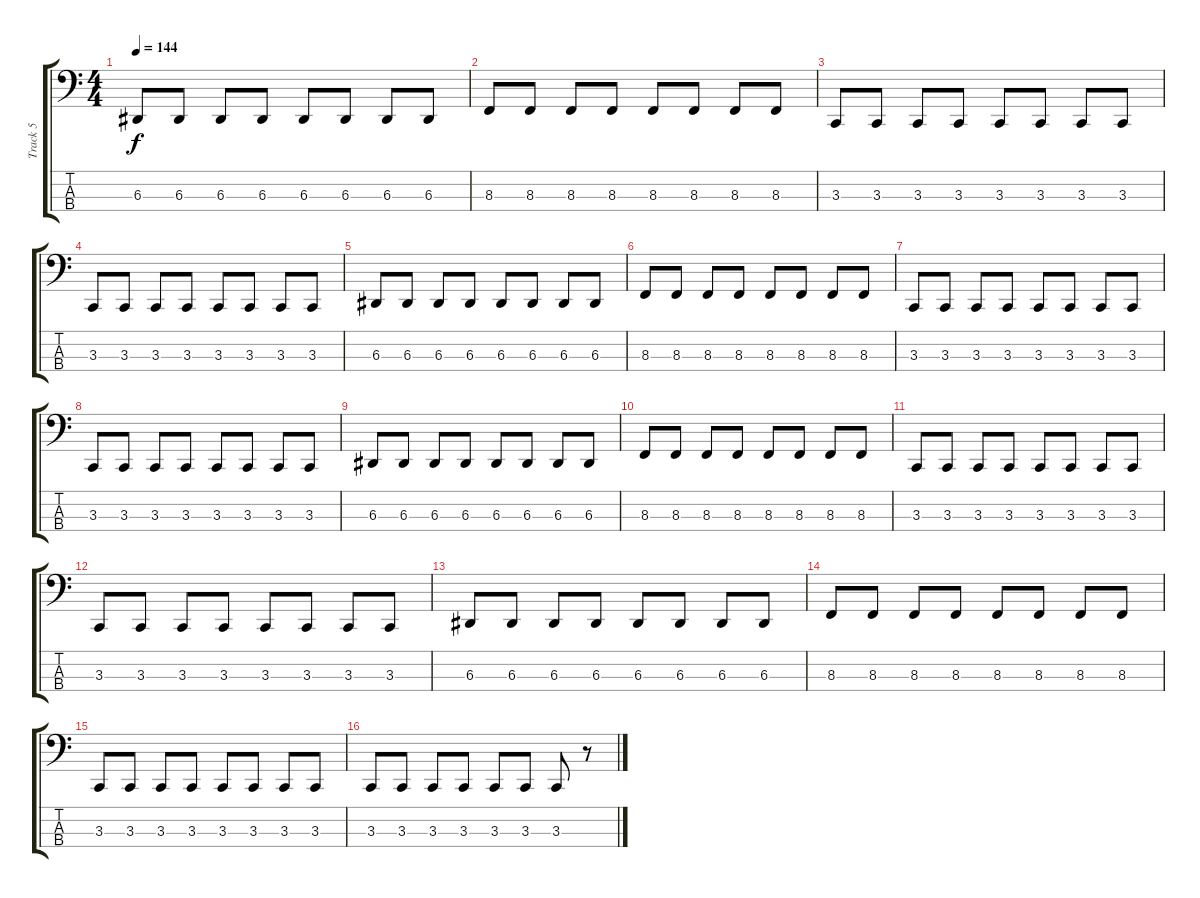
\track ("Track 5" "Track 5") {instrument lead2sawtooth}
\staff {score tabs}
\tuning (G2 D2 A1 E1) {hide}
\ts (4 4)
\tempo 144
\clef f4
\ks c
6.3.8{dy f} 6.3.8 6.3.8 6.3.8 6.3.8 6.3.8 6.3.8 6.3.8 |
8.3.8 8.3.8 8.3.8 8.3.8 8.3.8 8.3.8 8.3.8 8.3.8 |
3.3.8 3.3.8 3.3.8 3.3.8 3.3.8 3.3.8 3.3.8 3.3.8 |
3.3.8 3.3.8 3.3.8 3.3.8 3.3.8 3.3.8 3.3.8 3.3.8 |
6.3.8 6.3.8 6.3.8 6.3.8 6.3.8 6.3.8 6.3.8 6.3.8 |
8.3.8 8.3.8 8.3.8 8.3.8 8.3.8 8.3.8 8.3.8 8.3.8 |
3.3.8 3.3.8 3.3.8 3.3.8 3.3.8 3.3.8 3.3.8 3.3.8 |
3.3.8 3.3.8 3.3.8 3.3.8 3.3.8 3.3.8 3.3.8 3.3.8 |
6.3.8 6.3.8 6.3.8 6.3.8 6.3.8 6.3.8 6.3.8 6.3.8 |
8.3.8 8.3.8 8.3.8 8.3.8 8.3.8 8.3.8 8.3.8 8.3.8 |
3.3.8 3.3.8 3.3.8 3.3.8 3.3.8 3.3.8 3.3.8 3.3.8 |
3.3.8 3.3.8 3.3.8 3.3.8 3.3.8 3.3.8 3.3.8 3.3.8 |
6.3.8 6.3.8 6.3.8 6.3.8 6.3.8 6.3.8 6.3.8 6.3.8 |
8.3.8 8.3.8 8.3.8 8.3.8 8.3.8 8.3.8 8.3.8 8.3.8 |
3.3.8 3.3.8 3.3.8 3.3.8 3.3.8 3.3.8 3.3.8 3.3.8 |
3.3.8 3.3.8 3.3.8 3.3.8 3.3.8 3.3.8 3.3.8 r.8
